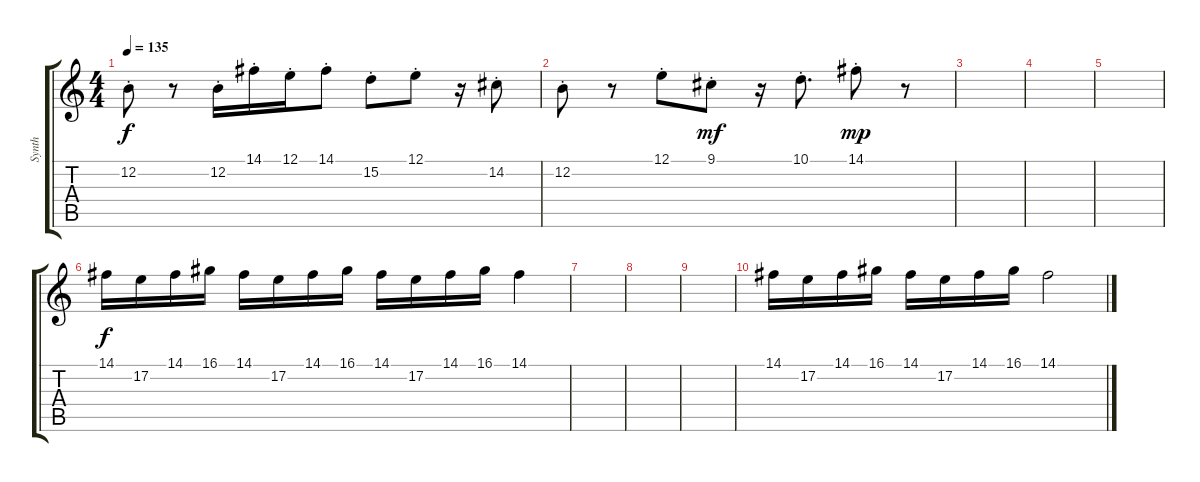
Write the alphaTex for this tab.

\track ("Synth" "Synth") {instrument pad3polysynth}
\staff {score tabs}
\tuning (E4 B3 G3 D3 A2 E2) {hide}
\ts (4 4)
\tempo 135
\clef g2
\ks c
12.2{st}.8{dy f} r.8 12.2{st}.16 14.1{st}.16 12.1{st}.16 14.1{st}.8 15.2{st}.8 12.1{st}.8 r.16 14.2{st}.8 |
12.2{st}.8 r.8 12.1{st}.8 9.1{st}.8{dy mf} r.16 10.1{st}.8{d} 14.1{st}.8{dy mp} r.8 |
|
|
|
14.1.16{dy f volume 8 instrument flute} 17.2.16 14.1.16 16.1.16 14.1.16 17.2.16 14.1.16 16.1.16 14.1.16 17.2.16 14.1.16 16.1.16 14.1.4{volume 5} |
|
|
|
14.1.16{volume 8} 17.2.16 14.1.16 16.1.16 14.1.16 17.2.16 14.1.16 16.1.16 14.1.2{volume 3}
